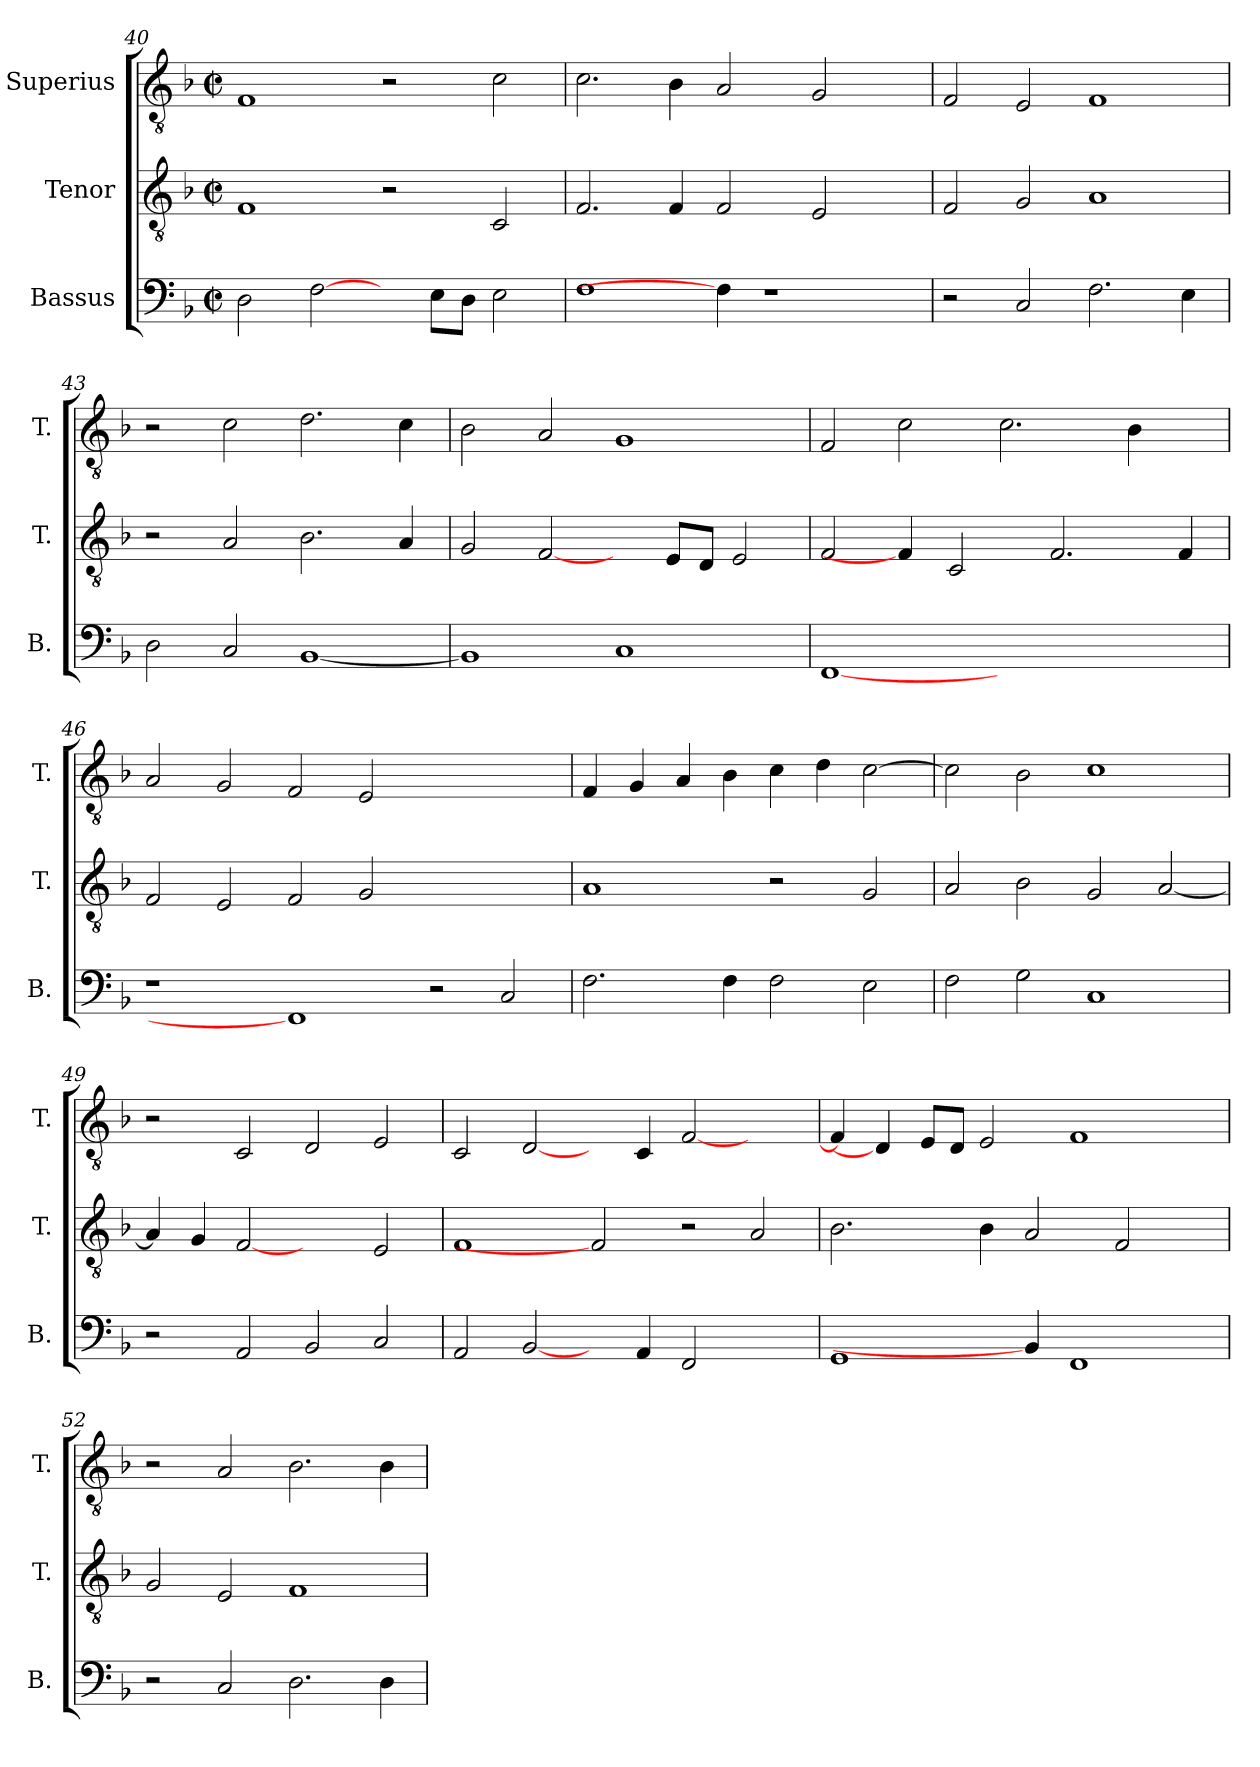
**kern	**kern	**kern
*part3	*part2	*part1
*staff3	*staff2	*staff1
*I"Bassus	*I"Tenor	*I"Superius
*I'B.	*I'T.	*I'T.
*clefF4	*clefGv2	*clefGv2
*	*ITrd7c12	*ITrd7c12
*k[b-]	*k[b-]	*k[b-]
*F:	*F:	*F:
*M2/2	*M2/2	*M2/2
*met(c|)	*met(c|)	*met(c|)
=40	=40	=40
2Di\	1FFi	1FFi
[2Fi\	.	.
4ryy	2r	2r
8Ei\L	.	.
8Di\J	.	.
2Ei\	2CCi/	2Ci\
=41	=41	=41
1Fi	2.FFi/	2.Ci\
.	4FFi/	4BB-i\
4Fi\]	2FFi/	2AAi/
1r	.	.
.	2EEi/	2GGi/
.	4ryy	4ryy
=42	=42	=42
2r	2FFi/	2FFi/
2Ci/	2GGi/	2EEi/
2.Fi\	1AAi	1FFi
4Ei\	.	.
=43	=43	=43
2Di\	2r	2r
2Ci/	2AAi/	2Ci\
[<1BB-i	2.BB-i\	2.Di\
.	4AAi/	4Ci\
!!LO:LB:g=z
=44	=44	=44
1BB-i]	2GGi/	2BB-i\
.	[2FFi/	2AAi/
1Ci	4ryy	1GGi
.	8EEi/L	.
.	8DDi/J	.
.	2EEi/	.
=45	=45	=45
[1FFi	2FFi/	2FFi/
.	4FFi/]	2Ci\
.	2CCi/	.
1ryy	.	2.Ci\
.	2.FFi/	.
.	.	4BB-i\
4ryy	4FFi/	4ryy
=46	=46	=46
1r	2FFi/	2AAi/
.	2EEi/	2GGi/
1FFi]	2FFi/	2FFi/
.	2GGi/	2EEi/
2r	1ryy	1ryy
2Ci/	.	.
=47	=47	=47
2.Fi\	1AAi	4FFi/
.	.	4GGi/
.	.	4AAi/
4Fi\	.	4BB-i\
2Fi\	2r	4Ci\
.	.	4Di\
2Ei\	2GGi/	[>2Ci\
=48	=48	=48
2Fi\	2AAi/	2Ci\]
2Gi\	2BB-i\	2BB-i\
1Ci	2GGi/	1Ci
.	[<2AAi/	.
!!LO:LB:g=z
=49	=49	=49
2r	4AAi/]	2r
.	4GGi/	.
2AAi/	[2FFi	2CCi/
2BB-i/	2ryy	2DDi/
2Ci/	2EEi/	2EEi/
=50	=50	=50
2AAi/	1FFi	2CCi/
[2BB-i/	.	[2DDi/
4ryy	2FFi]	4ryy
4AAi/	.	4CCi/
2FFi/	2r	[<2FFi/
2ryy	2AAi/	2ryy
=51	=51	=51
1GGi	2.BB-i\	4FFi/]
.	.	4DDi/]
.	.	8EEi/L
.	.	8DDi/J
.	4BB-i\	2EEi/
4BB-i/]	2AAi/	.
1FFi	.	1FFi
.	2FFi/	.
.	4ryy	.
=52	=52	=52
2r	2GGi/	2r
2Ci/	2EEi/	2AAi/
2.Di\	1FFi	2.BB-i\
4Di\	.	4BB-i\
=	=	=
*-	*-	*-
